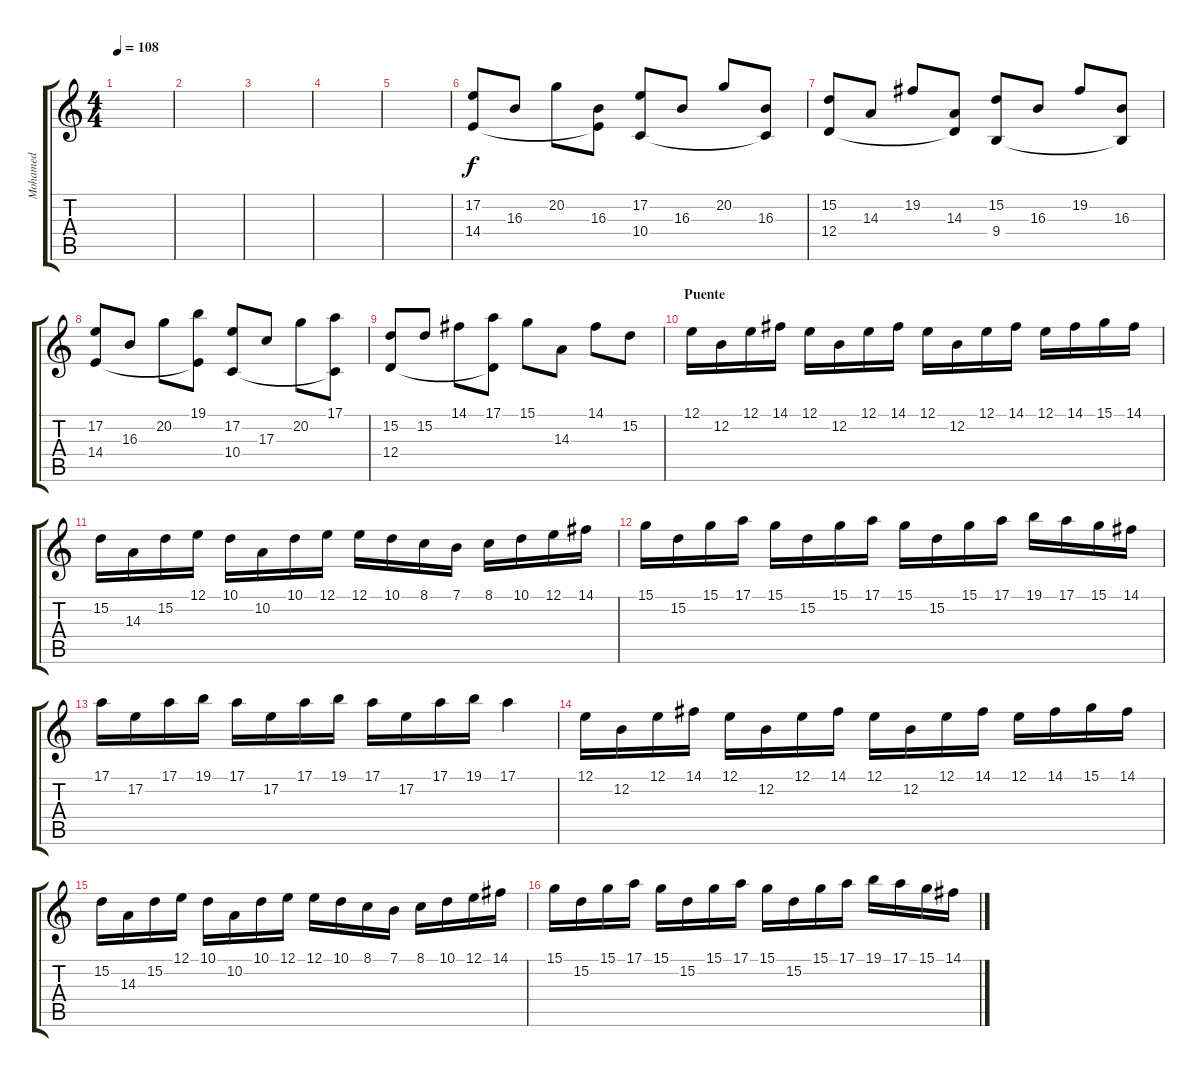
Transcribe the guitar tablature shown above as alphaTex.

\track ("Mohamed" "Mohamed") {instrument violin}
\staff {score tabs}
\tuning (E4 B3 G3 D3 A2 E2) {hide}
\ts (4 4)
\tempo 108
\clef g2
\ks c
|
|
|
|
|
(17.2 14.4).8{volume 13 instrument brightacousticpiano} 16.3.8 20.2.8 (16.3 14.4{t}).8 (17.2 10.4).8 16.3.8 20.2.8 (16.3 10.4{t}).8 |
(15.2 12.4).8 14.3.8 19.2.8 (14.3 12.4{t}).8 (15.2 9.4).8 16.3.8 19.2.8 (16.3 9.4{t}).8 |
(17.2 14.4).8 16.3.8 20.2.8 (19.1 14.4{t}).8 (17.2 10.4).8 17.3.8 20.2.8 (17.1 10.4{t}).8 |
(15.2 12.4).8 15.2.8 14.1.8 (17.1 12.4{t}).8 15.1.8 14.3.8 14.1.8 15.2.8 |
\section ("" "Puente")
12.1.16{volume 14 instrument violin} 12.2.16 12.1.16 14.1.16 12.1.16 12.2.16 12.1.16 14.1.16 12.1.16 12.2.16 12.1.16 14.1.16 12.1.16 14.1.16 15.1.16 14.1.16 |
15.2.16 14.3.16 15.2.16 12.1.16 10.1.16 10.2.16 10.1.16 12.1.16 12.1.16 10.1.16 8.1.16 7.1.16 8.1.16 10.1.16 12.1.16 14.1.16 |
15.1.16 15.2.16 15.1.16 17.1.16 15.1.16 15.2.16 15.1.16 17.1.16 15.1.16 15.2.16 15.1.16 17.1.16 19.1.16 17.1.16 15.1.16 14.1.16 |
17.1.16 17.2.16 17.1.16 19.1.16 17.1.16 17.2.16 17.1.16 19.1.16 17.1.16 17.2.16 17.1.16 19.1.16 17.1.4 |
12.1.16 12.2.16 12.1.16 14.1.16 12.1.16 12.2.16 12.1.16 14.1.16 12.1.16 12.2.16 12.1.16 14.1.16 12.1.16 14.1.16 15.1.16 14.1.16 |
15.2.16 14.3.16 15.2.16 12.1.16 10.1.16 10.2.16 10.1.16 12.1.16 12.1.16 10.1.16 8.1.16 7.1.16 8.1.16 10.1.16 12.1.16 14.1.16 |
15.1.16 15.2.16 15.1.16 17.1.16 15.1.16 15.2.16 15.1.16 17.1.16 15.1.16 15.2.16 15.1.16 17.1.16 19.1.16 17.1.16 15.1.16 14.1.16
